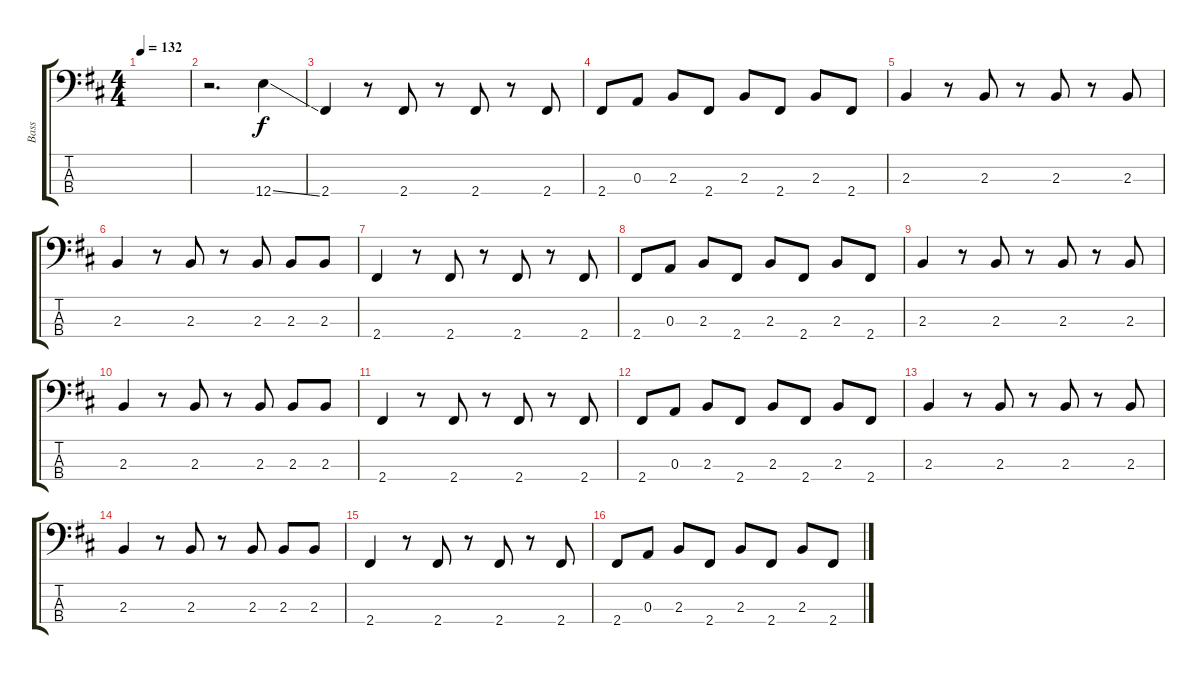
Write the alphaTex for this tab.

\track ("Bass" "Bass") {instrument electricbassfinger}
\staff {score tabs}
\tuning (G2 D2 A1 E1) {hide}
\ts (4 4)
\tempo 132
\clef f4
\ks bminor
|
r.2{d} 12.4{ss}.4 |
2.4.4 r.8 2.4.8 r.8 2.4.8 r.8 2.4.8 |
2.4.8 0.3.8 2.3.8 2.4.8 2.3.8 2.4.8 2.3.8 2.4.8 |
2.3.4 r.8 2.3.8 r.8 2.3.8 r.8 2.3.8 |
2.3.4 r.8 2.3.8 r.8 2.3.8 2.3.8 2.3.8 |
2.4.4 r.8 2.4.8 r.8 2.4.8 r.8 2.4.8 |
2.4.8 0.3.8 2.3.8 2.4.8 2.3.8 2.4.8 2.3.8 2.4.8 |
2.3.4 r.8 2.3.8 r.8 2.3.8 r.8 2.3.8 |
2.3.4 r.8 2.3.8 r.8 2.3.8 2.3.8 2.3.8 |
2.4.4 r.8 2.4.8 r.8 2.4.8 r.8 2.4.8 |
2.4.8 0.3.8 2.3.8 2.4.8 2.3.8 2.4.8 2.3.8 2.4.8 |
2.3.4 r.8 2.3.8 r.8 2.3.8 r.8 2.3.8 |
2.3.4 r.8 2.3.8 r.8 2.3.8 2.3.8 2.3.8 |
2.4.4 r.8 2.4.8 r.8 2.4.8 r.8 2.4.8 |
2.4.8 0.3.8 2.3.8 2.4.8 2.3.8 2.4.8 2.3.8 2.4.8
